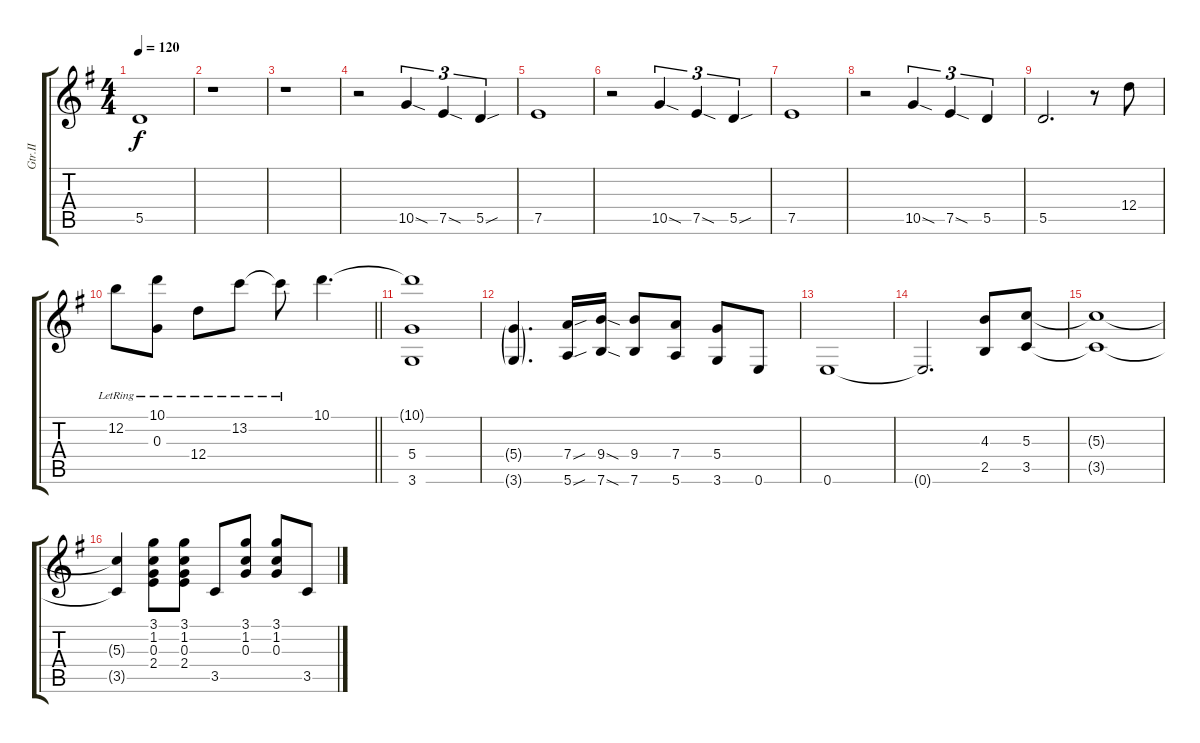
\track ("Gtr.II" "Gtr.II") {instrument electricguitarjazz}
\staff {score tabs}
\tuning (E4 B3 G3 D3 A2 E2) {hide}
\ts (4 4)
\tempo 120
\clef g2
\ks eminor
5.5{t}.1{dy f} |
r.1 |
r.1 |
r.2 10.5{sod}.4{tu (3 2)} 7.5{sod}.4{tu (3 2)} 5.5{sou}.4{tu (3 2)} |
7.5.1 |
r.2 10.5{sod}.4{tu (3 2)} 7.5{sod}.4{tu (3 2)} 5.5{sou}.4{tu (3 2)} |
7.5.1 |
r.2 10.5{sod}.4{tu (3 2)} 7.5{sod}.4{tu (3 2)} 5.5.4{tu (3 2)} |
5.5.2{d} r.8 12.4.8 |
\barLineRight lightlight
12.2{lr}.8 (10.1{lr} 0.3{lr}).8 12.4{lr}.8 13.2{lr}.8 13.2{lr t}.8 10.1.4{d} |
(10.1{t} 5.4 3.6).1 |
(5.4{g} 3.6{g}).4{d} (7.4{sou} 5.6{sou}).16 (9.4{sod} 7.6{sod}).16 (9.4 7.6).8 (7.4 5.6).8 (5.4 3.6).8 0.6.8 |
0.6.1 |
0.6{t}.2{d} (4.3 2.5).8 (5.3 3.5).8 |
(5.3{t} 3.5{t}).1 |
(5.3{t} 3.5{t}).4 (3.1 1.2 0.3 2.4).8 (3.1 1.2 0.3 2.4).8 3.5.8 (3.1 1.2 0.3).8 (3.1 1.2 0.3).8 3.5.8
